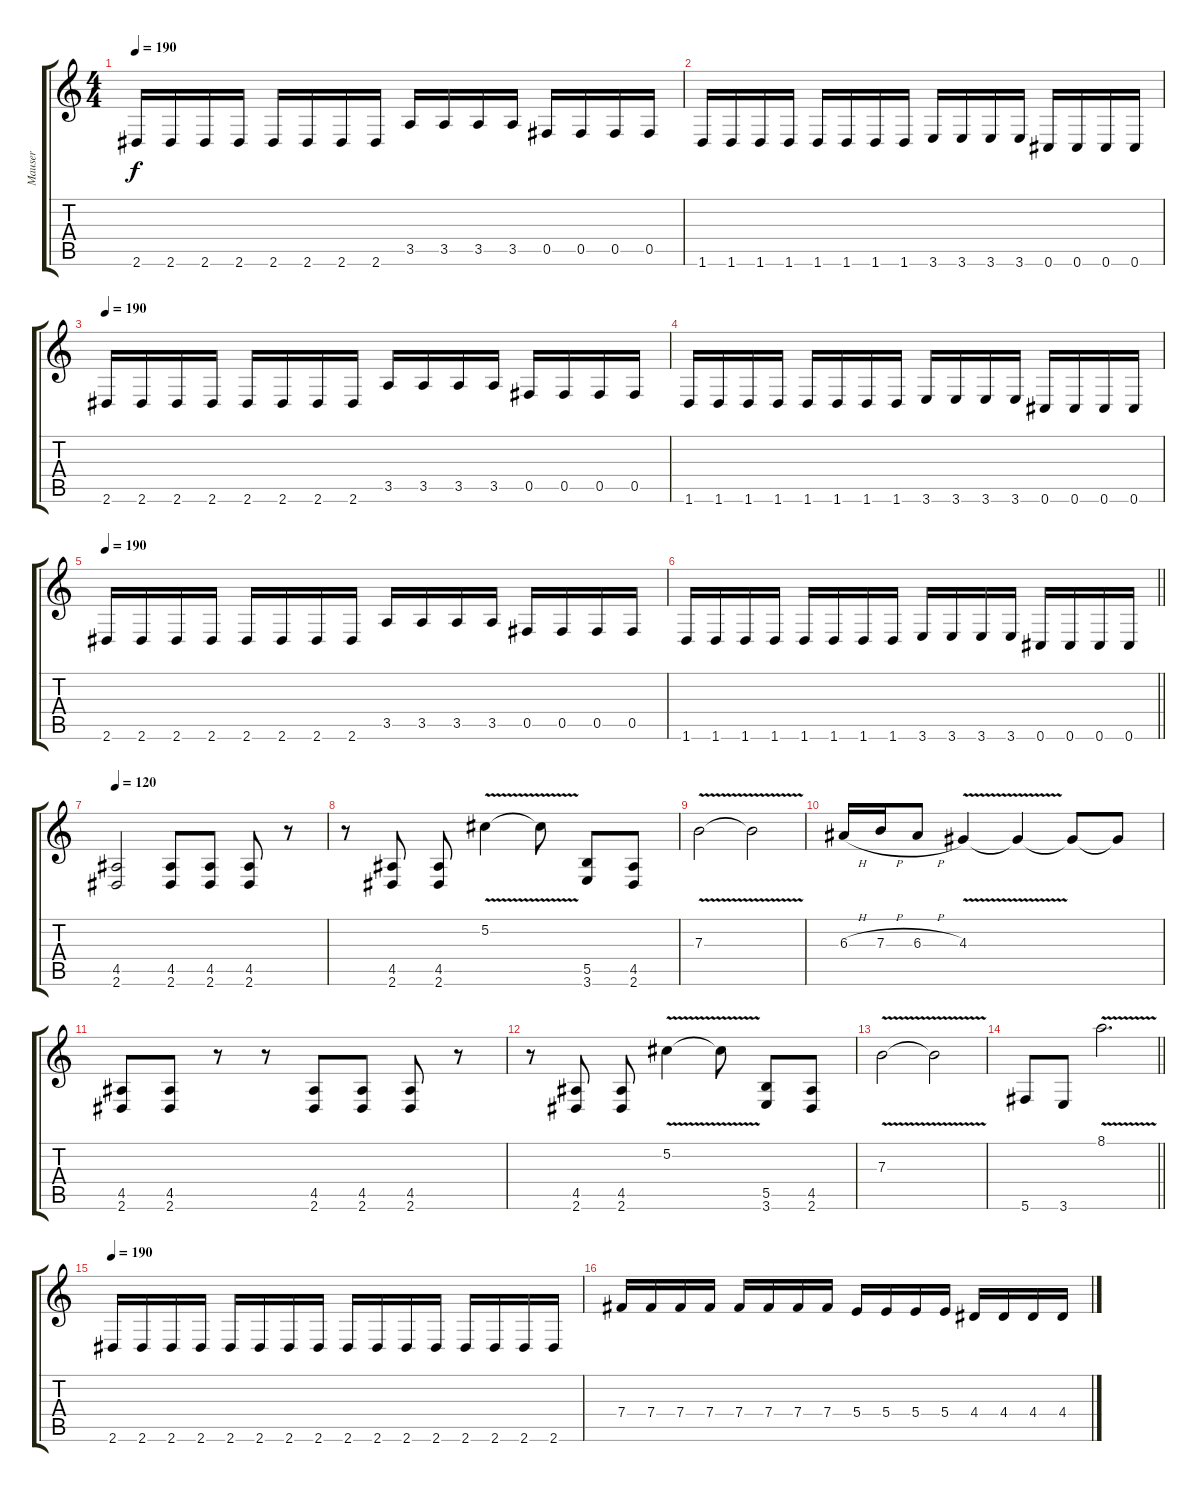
\track ("Mauser" "Mauser") {instrument distortionguitar}
\staff {score tabs}
\tuning (Db4 Ab3 E3 B2 Gb2 Db2) {hide}
\ts (4 4)
\tempo 190
\clef g2
\ks c
2.6.16{dy f} 2.6.16 2.6.16 2.6.16 2.6.16 2.6.16 2.6.16 2.6.16 3.5.16 3.5.16 3.5.16 3.5.16 0.5.16 0.5.16 0.5.16 0.5.16 |
1.6.16 1.6.16 1.6.16 1.6.16 1.6.16 1.6.16 1.6.16 1.6.16 3.6.16 3.6.16 3.6.16 3.6.16 0.6.16 0.6.16 0.6.16 0.6.16 |
\tempo 190
2.6.16 2.6.16 2.6.16 2.6.16 2.6.16 2.6.16 2.6.16 2.6.16 3.5.16 3.5.16 3.5.16 3.5.16 0.5.16 0.5.16 0.5.16 0.5.16 |
1.6.16 1.6.16 1.6.16 1.6.16 1.6.16 1.6.16 1.6.16 1.6.16 3.6.16 3.6.16 3.6.16 3.6.16 0.6.16 0.6.16 0.6.16 0.6.16 |
\tempo 190
2.6.16 2.6.16 2.6.16 2.6.16 2.6.16 2.6.16 2.6.16 2.6.16 3.5.16 3.5.16 3.5.16 3.5.16 0.5.16 0.5.16 0.5.16 0.5.16 |
\barLineRight lightlight
1.6.16 1.6.16 1.6.16 1.6.16 1.6.16 1.6.16 1.6.16 1.6.16 3.6.16 3.6.16 3.6.16 3.6.16 0.6.16 0.6.16 0.6.16 0.6.16 |
\tempo 120
(4.5 2.6).2 (4.5 2.6).8 (4.5 2.6).8 (4.5 2.6).8 r.8 |
r.8 (4.5 2.6).8 (4.5 2.6).8 5.2{v}.4 5.2{t}.8 (5.5 3.6).8 (4.5 2.6).8 |
7.3{v}.2 7.3{t}.2 |
6.3{h}.16 7.3{h}.16 6.3{h}.8 4.3{v}.4 4.3{t}.4 4.3{t}.8 4.3{t}.8 |
(4.5 2.6).8 (4.5 2.6).8 r.8 r.8 (4.5 2.6).8 (4.5 2.6).8 (4.5 2.6).8 r.8 |
r.8 (4.5 2.6).8 (4.5 2.6).8 5.2{v}.4 5.2{t}.8 (5.5 3.6).8 (4.5 2.6).8 |
7.3{v}.2 7.3{t}.2 |
\barLineRight lightlight
5.6.8 3.6.8 8.1{v}.2{d} |
\tempo 190
2.6.16 2.6.16 2.6.16 2.6.16 2.6.16 2.6.16 2.6.16 2.6.16 2.6.16 2.6.16 2.6.16 2.6.16 2.6.16 2.6.16 2.6.16 2.6.16 |
7.4.16 7.4.16 7.4.16 7.4.16 7.4.16 7.4.16 7.4.16 7.4.16 5.4.16 5.4.16 5.4.16 5.4.16 4.4.16 4.4.16 4.4.16 4.4.16
